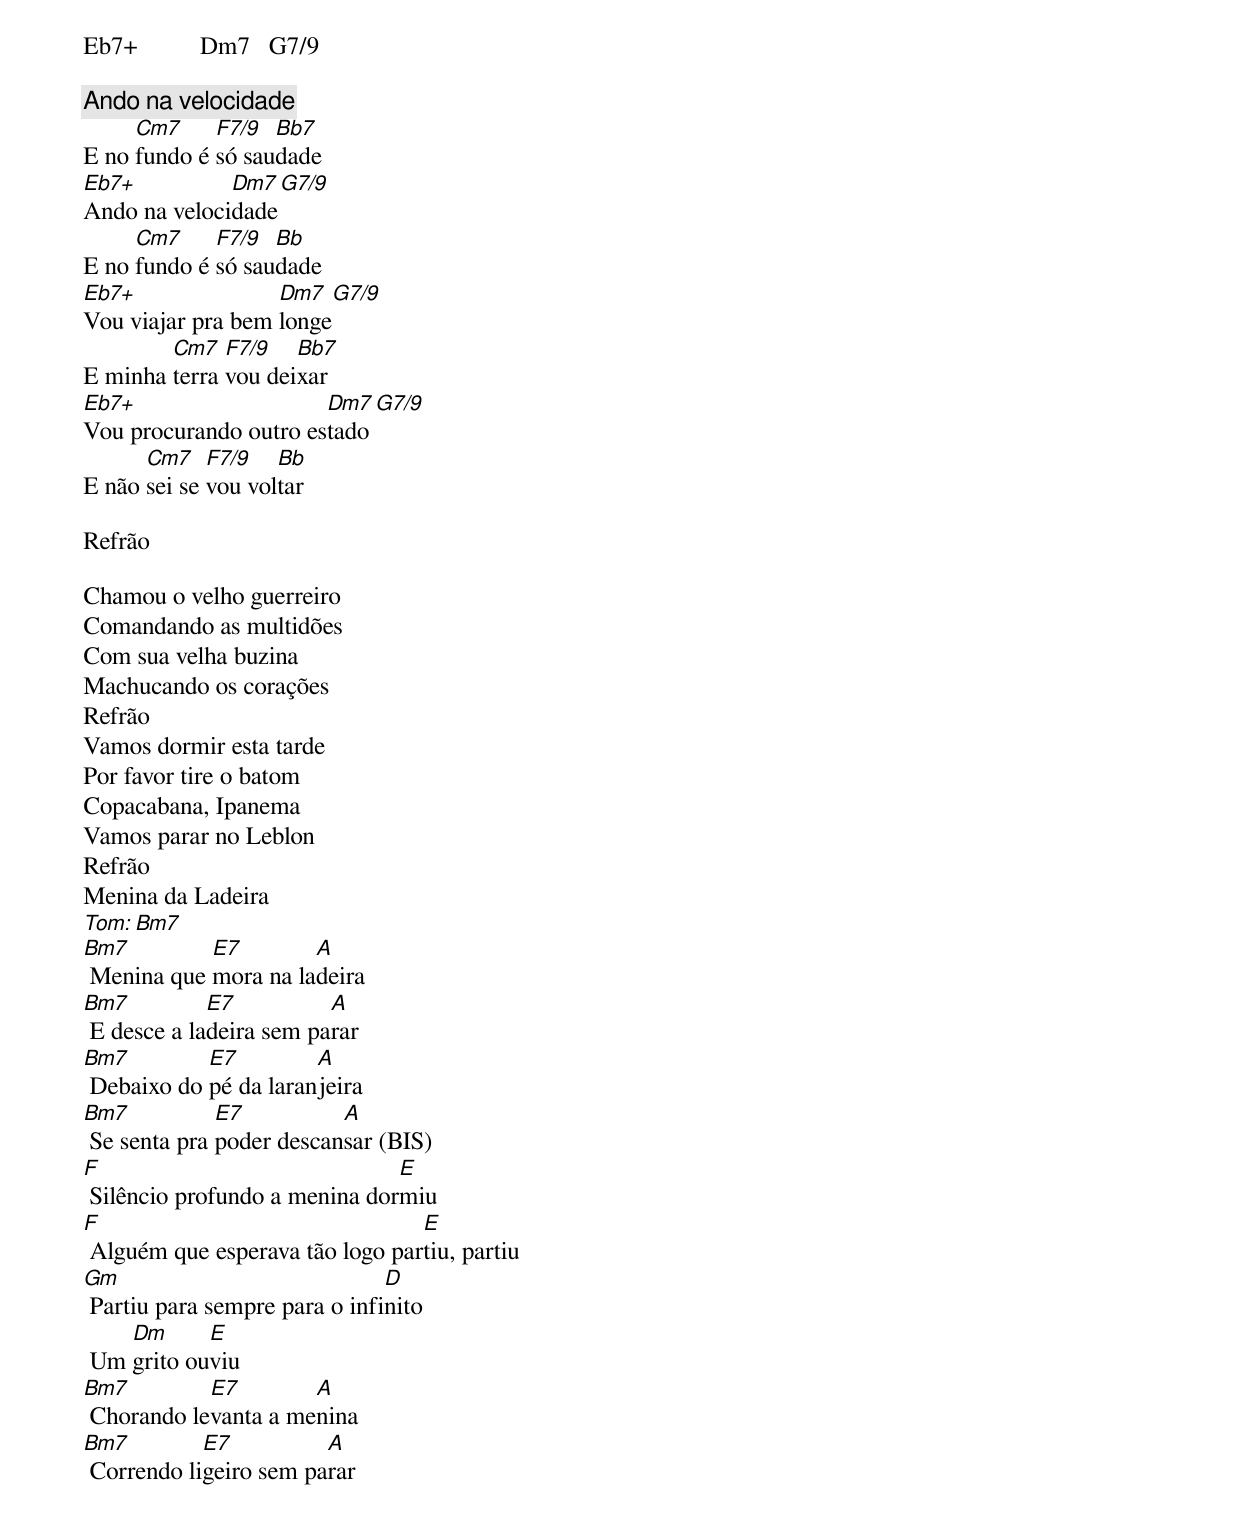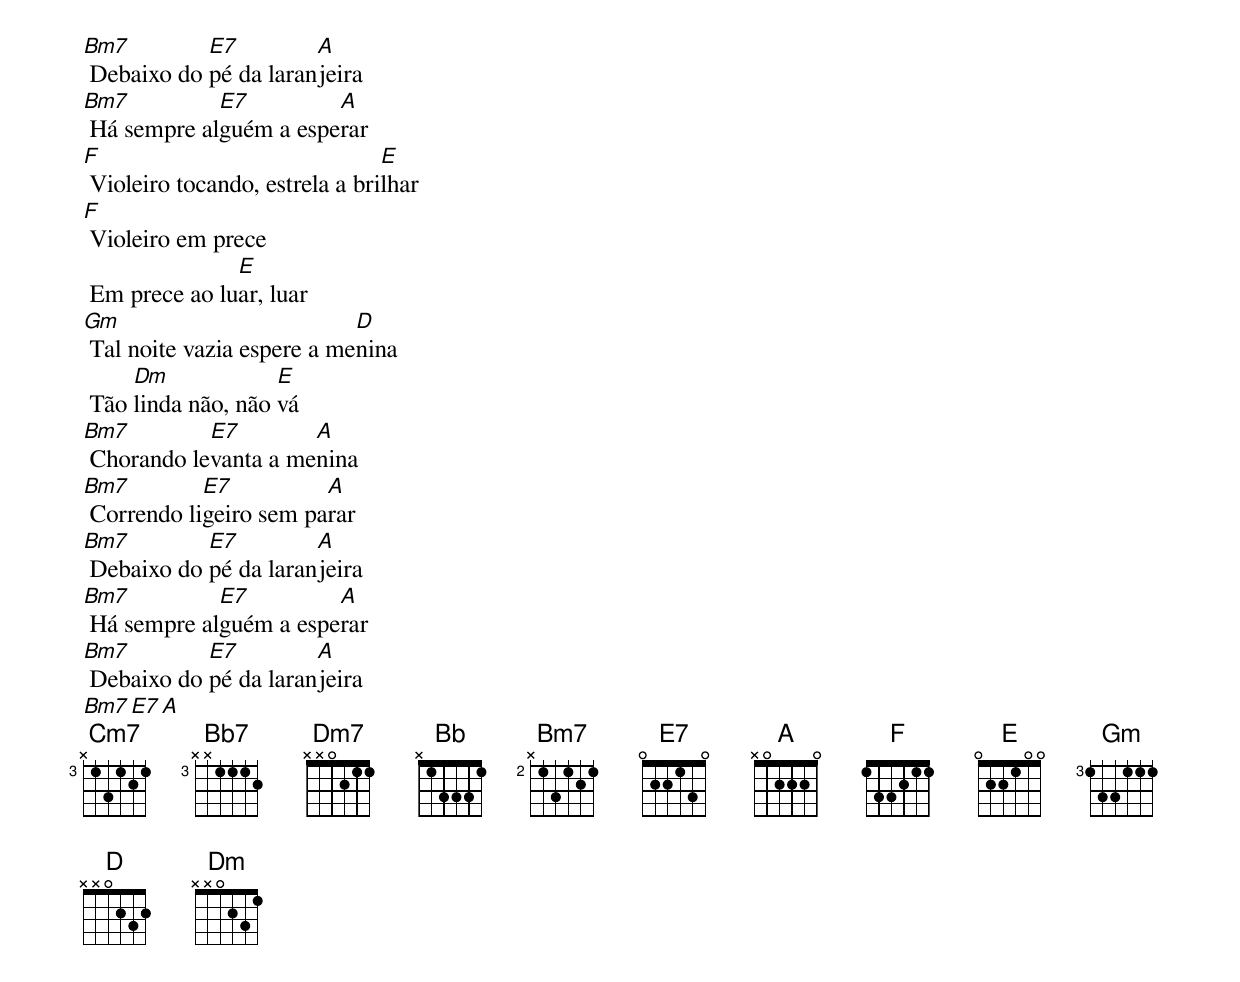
Eb7+          Dm7   G7/9

Ando na velocidade
     Cm7     F7/9  Bb7
E no fundo é só saudade
Eb7+          Dm7   G7/9
Ando na velocidade
     Cm7     F7/9  Bb
E no fundo é só saudade
Eb7+               Dm7    G7/9
Vou viajar pra bem longe
        Cm7   F7/9   Bb7
E minha terra vou deixar
Eb7+                   Dm7   G7/9
Vou procurando outro estado
      Cm7    F7/9   Bb
E não sei se vou voltar

Refrão

Chamou o velho guerreiro
Comandando as multidões
Com sua velha buzina
Machucando os corações
Refrão
Vamos dormir esta tarde
Por favor tire o batom
Copacabana, Ipanema
Vamos parar no Leblon
Refrão
Menina da Ladeira
Tom: Bm7
Bm7         E7        A
 Menina que mora na ladeira
Bm7          E7          A
 E desce a ladeira sem parar
Bm7         E7         A
 Debaixo do pé da laranjeira
Bm7           E7          A
 Se senta pra poder descansar (BIS)
F                              E
 Silêncio profundo a menina dormiu
F                                E
 Alguém que esperava tão logo partiu, partiu
Gm                             D
 Partiu para sempre para o infinito
    Dm      E
 Um grito ouviu
Bm7         E7        A
 Chorando levanta a menina
Bm7         E7          A
 Correndo ligeiro sem parar
Bm7         E7         A
 Debaixo do pé da laranjeira
Bm7          E7         A
 Há sempre alguém a esperar
F                               E
 Violeiro tocando, estrela a brilhar
F
 Violeiro em prece
               E
 Em prece ao luar, luar
Gm                          D
 Tal noite vazia espere a menina
     Dm             E
 Tão linda não, não vá
Bm7         E7        A
 Chorando levanta a menina
Bm7         E7          A
 Correndo ligeiro sem parar
 {Assa, passa passa}
Bm7         E7         A
 Debaixo do pé da laranjeira
Bm7          E7         A
 Há sempre alguém a esperar
Bm7         E7         A
 Debaixo do pé da laranjeira
Bm7          E7         A
